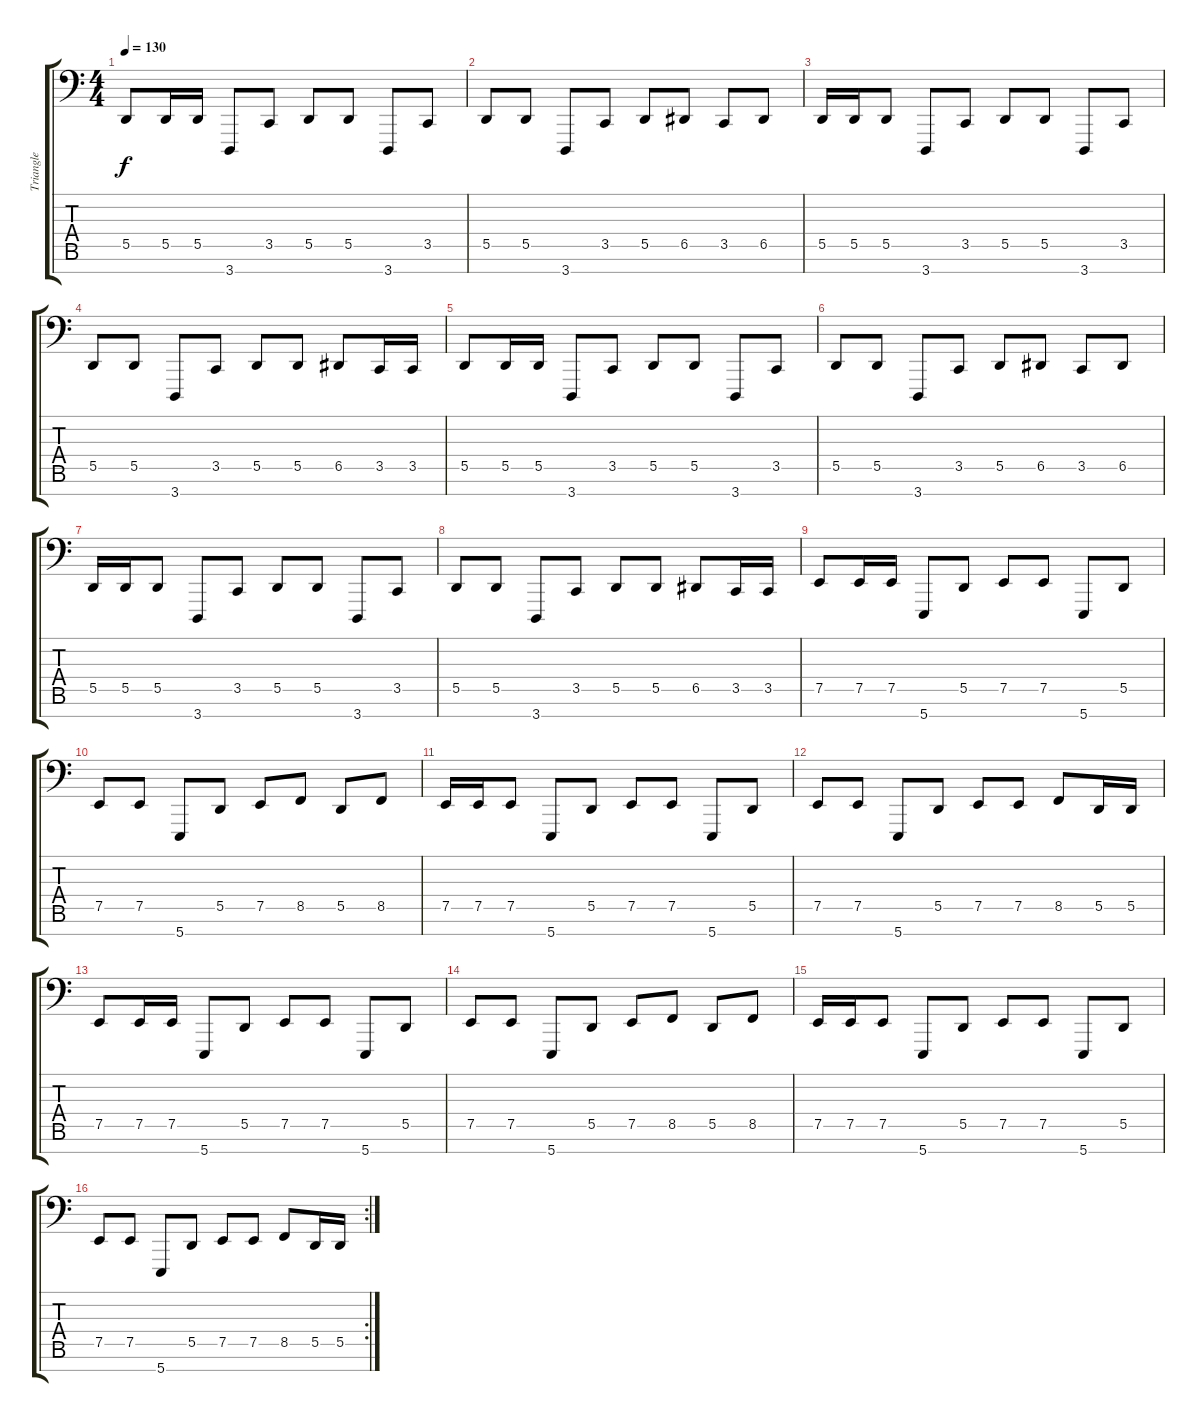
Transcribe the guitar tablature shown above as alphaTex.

\track ("Triangle" "Triangle") {instrument lead1square}
\staff {score tabs}
\tuning (E3 B2 G2 D2 A1 E1 B0) {hide}
\ts (4 4)
\tempo 130
\clef f4
\ks c
5.5.8{dy f} 5.5.16 5.5.16 3.7.8 3.5.8 5.5.8 5.5.8 3.7.8 3.5.8 |
5.5.8 5.5.8 3.7.8 3.5.8 5.5.8 6.5.8 3.5.8 6.5.8 |
5.5.16 5.5.16 5.5.8 3.7.8 3.5.8 5.5.8 5.5.8 3.7.8 3.5.8 |
5.5.8 5.5.8 3.7.8 3.5.8 5.5.8 5.5.8 6.5.8 3.5.16 3.5.16 |
5.5.8 5.5.16 5.5.16 3.7.8 3.5.8 5.5.8 5.5.8 3.7.8 3.5.8 |
5.5.8 5.5.8 3.7.8 3.5.8 5.5.8 6.5.8 3.5.8 6.5.8 |
5.5.16 5.5.16 5.5.8 3.7.8 3.5.8 5.5.8 5.5.8 3.7.8 3.5.8 |
5.5.8 5.5.8 3.7.8 3.5.8 5.5.8 5.5.8 6.5.8 3.5.16 3.5.16 |
7.5.8 7.5.16 7.5.16 5.7.8 5.5.8 7.5.8 7.5.8 5.7.8 5.5.8 |
7.5.8 7.5.8 5.7.8 5.5.8 7.5.8 8.5.8 5.5.8 8.5.8 |
7.5.16 7.5.16 7.5.8 5.7.8 5.5.8 7.5.8 7.5.8 5.7.8 5.5.8 |
7.5.8 7.5.8 5.7.8 5.5.8 7.5.8 7.5.8 8.5.8 5.5.16 5.5.16 |
7.5.8 7.5.16 7.5.16 5.7.8 5.5.8 7.5.8 7.5.8 5.7.8 5.5.8 |
7.5.8 7.5.8 5.7.8 5.5.8 7.5.8 8.5.8 5.5.8 8.5.8 |
7.5.16 7.5.16 7.5.8 5.7.8 5.5.8 7.5.8 7.5.8 5.7.8 5.5.8 |
\rc 2
7.5.8 7.5.8 5.7.8 5.5.8 7.5.8 7.5.8 8.5.8 5.5.16 5.5.16
